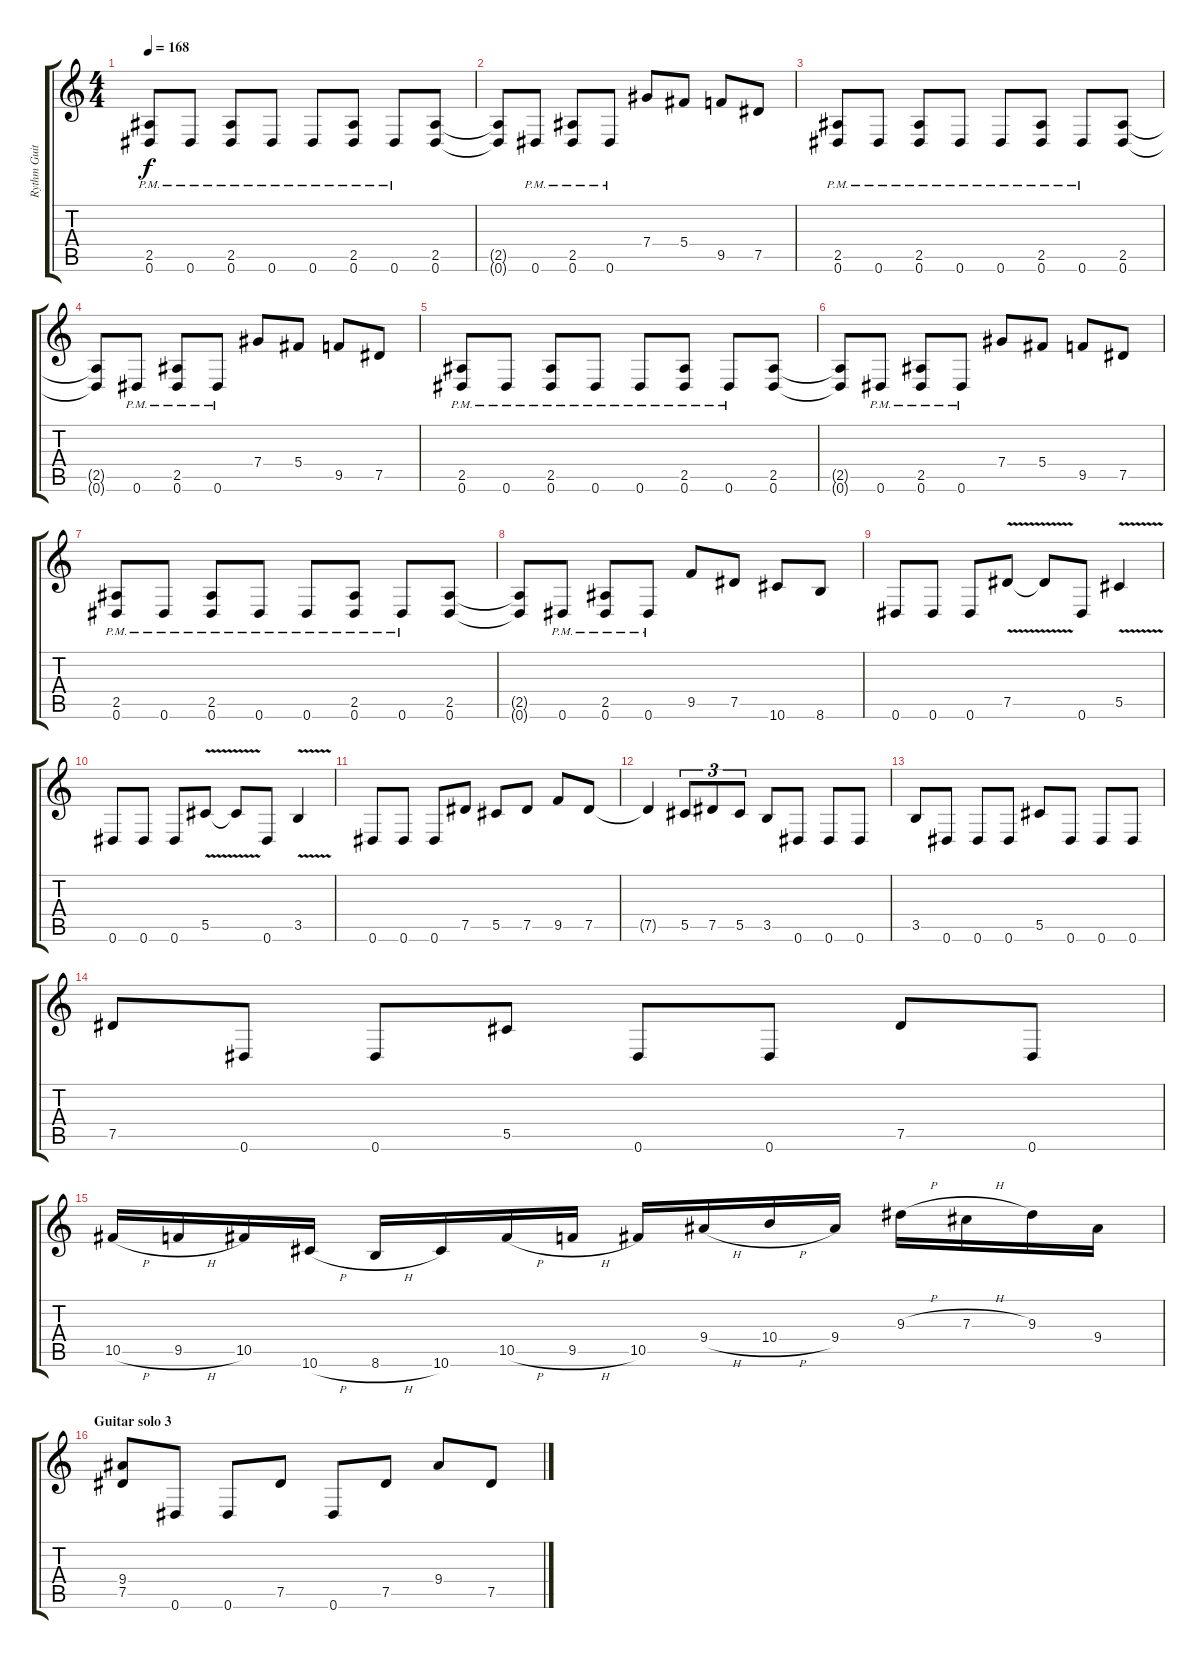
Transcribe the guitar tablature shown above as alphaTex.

\track ("Rythm Guitar" "Rythm Guit") {instrument distortionguitar}
\staff {score tabs}
\tuning (Eb4 Bb3 Gb3 Db3 Ab2 Eb2) {hide}
\ts (4 4)
\tempo 168
\clef g2
\ks c
(2.5{pm} 0.6{pm}).8{dy f} 0.6{pm}.8 (2.5{pm} 0.6{pm}).8 0.6{pm}.8 0.6{pm}.8 (2.5{pm} 0.6{pm}).8 0.6{pm}.8 (2.5 0.6).8 |
(2.5{t} 0.6{t}).8 0.6{pm}.8 (2.5{pm} 0.6{pm}).8 0.6{pm}.8 7.4.8 5.4.8 9.5.8 7.5.8 |
(2.5{pm} 0.6{pm}).8 0.6{pm}.8 (2.5{pm} 0.6{pm}).8 0.6{pm}.8 0.6{pm}.8 (2.5{pm} 0.6{pm}).8 0.6{pm}.8 (2.5 0.6).8 |
(2.5{t} 0.6{t}).8 0.6{pm}.8 (2.5{pm} 0.6{pm}).8 0.6{pm}.8 7.4.8 5.4.8 9.5.8 7.5.8 |
(2.5{pm} 0.6{pm}).8 0.6{pm}.8 (2.5{pm} 0.6{pm}).8 0.6{pm}.8 0.6{pm}.8 (2.5{pm} 0.6{pm}).8 0.6{pm}.8 (2.5 0.6).8 |
(2.5{t} 0.6{t}).8 0.6{pm}.8 (2.5{pm} 0.6{pm}).8 0.6{pm}.8 7.4.8 5.4.8 9.5.8 7.5.8 |
(2.5{pm} 0.6{pm}).8 0.6{pm}.8 (2.5{pm} 0.6{pm}).8 0.6{pm}.8 0.6{pm}.8 (2.5{pm} 0.6{pm}).8 0.6{pm}.8 (2.5 0.6).8 |
(2.5{t} 0.6{t}).8 0.6{pm}.8 (2.5{pm} 0.6{pm}).8 0.6{pm}.8 9.5.8 7.5.8 10.6.8 8.6.8 |
0.6.8 0.6.8 0.6.8 7.5{v}.8 7.5{t}.8 0.6.8 5.5{v}.4 |
0.6.8 0.6.8 0.6.8 5.5{v}.8 5.5{t}.8 0.6.8 3.5{v}.4 |
0.6.8 0.6.8 0.6.8 7.5.8 5.5.8 7.5.8 9.5.8 7.5.8 |
7.5{t}.4 5.5.8{tu (3 2)} 7.5.8{tu (3 2)} 5.5.8{tu (3 2)} 3.5.8 0.6.8 0.6.8 0.6.8 |
3.5.8 0.6.8 0.6.8 0.6.8 5.5.8 0.6.8 0.6.8 0.6.8 |
7.5.8 0.6.8 0.6.8 5.5.8 0.6.8 0.6.8 7.5.8 0.6.8 |
10.5{h}.16 9.5{h}.16 10.5.16 10.6{h}.16 8.6{h}.16 10.6.16 10.5{h}.16 9.5{h}.16 10.5.16 9.4{h}.16 10.4{h}.16 9.4.16 9.3{h}.16 7.3{h}.16 9.3.16 9.4.16 |
\section ("" "Guitar solo 3")
(9.4 7.5).8 0.6.8 0.6.8 7.5.8 0.6.8 7.5.8 9.4.8 7.5.8
